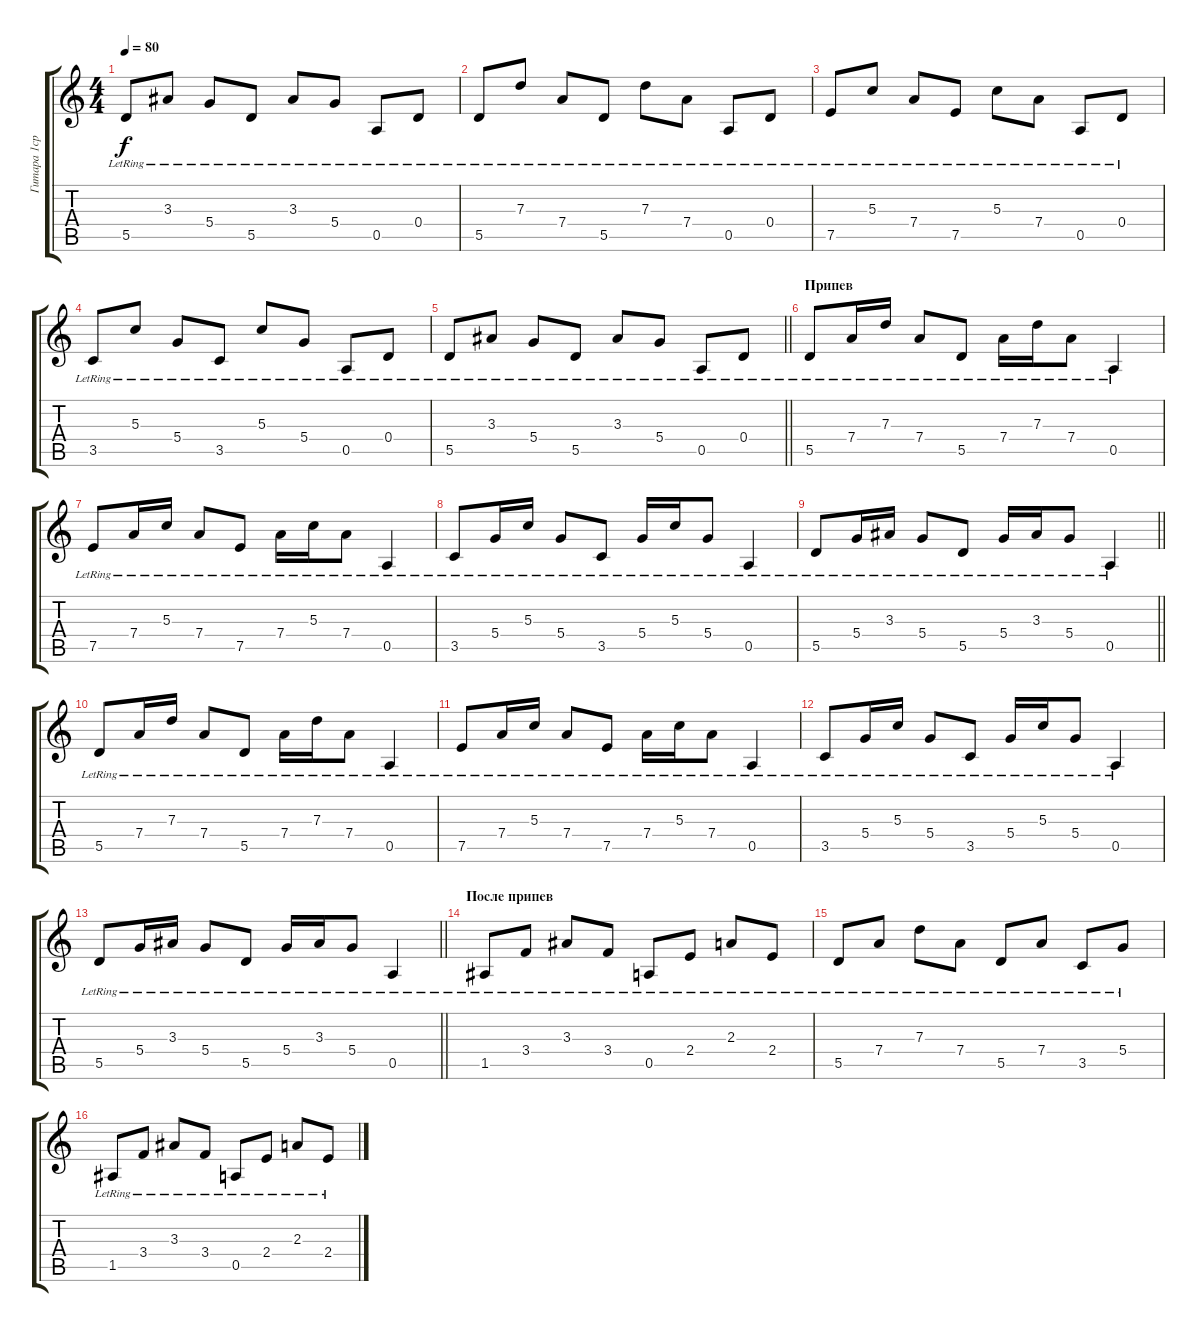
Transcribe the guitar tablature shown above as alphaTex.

\track ("Гитара 1сритм партия" "Гитара 1ср") {instrument acousticguitarsteel}
\staff {score tabs}
\tuning (E4 B3 G3 D3 A2 E2) {hide}
\ts (4 4)
\tempo 80
\clef g2
\ks c
5.5{lr}.8{dy f} 3.3{lr}.8 5.4{lr}.8 5.5{lr}.8 3.3{lr}.8 5.4{lr}.8 0.5{lr}.8 0.4{lr}.8 |
5.5{lr}.8 7.3{lr}.8 7.4{lr}.8 5.5{lr}.8 7.3{lr}.8 7.4{lr}.8 0.5{lr}.8 0.4{lr}.8 |
7.5{lr}.8 5.3{lr}.8 7.4{lr}.8 7.5{lr}.8 5.3{lr}.8 7.4{lr}.8 0.5{lr}.8 0.4{lr}.8 |
3.5{lr}.8 5.3{lr}.8 5.4{lr}.8 3.5{lr}.8 5.3{lr}.8 5.4{lr}.8 0.5{lr}.8 0.4{lr}.8 |
\barLineRight lightlight
5.5{lr}.8 3.3{lr}.8 5.4{lr}.8 5.5{lr}.8 3.3{lr}.8 5.4{lr}.8 0.5{lr}.8 0.4{lr}.8 |
\section ("" "Припев")
5.5{lr}.8 7.4{lr}.16 7.3{lr}.16 7.4{lr}.8 5.5{lr}.8 7.4{lr}.16 7.3{lr}.16 7.4{lr}.8 0.5{lr}.4 |
7.5{lr}.8 7.4{lr}.16 5.3{lr}.16 7.4{lr}.8 7.5{lr}.8 7.4{lr}.16 5.3{lr}.16 7.4{lr}.8 0.5{lr}.4 |
3.5{lr}.8 5.4{lr}.16 5.3{lr}.16 5.4{lr}.8 3.5{lr}.8 5.4{lr}.16 5.3{lr}.16 5.4{lr}.8 0.5{lr}.4 |
\barLineRight lightlight
5.5{lr}.8 5.4{lr}.16 3.3{lr}.16 5.4{lr}.8 5.5{lr}.8 5.4{lr}.16 3.3{lr}.16 5.4{lr}.8 0.5{lr}.4 |
5.5{lr}.8 7.4{lr}.16 7.3{lr}.16 7.4{lr}.8 5.5{lr}.8 7.4{lr}.16 7.3{lr}.16 7.4{lr}.8 0.5{lr}.4 |
7.5{lr}.8 7.4{lr}.16 5.3{lr}.16 7.4{lr}.8 7.5{lr}.8 7.4{lr}.16 5.3{lr}.16 7.4{lr}.8 0.5{lr}.4 |
3.5{lr}.8 5.4{lr}.16 5.3{lr}.16 5.4{lr}.8 3.5{lr}.8 5.4{lr}.16 5.3{lr}.16 5.4{lr}.8 0.5{lr}.4 |
\barLineRight lightlight
5.5{lr}.8 5.4{lr}.16 3.3{lr}.16 5.4{lr}.8 5.5{lr}.8 5.4{lr}.16 3.3{lr}.16 5.4{lr}.8 0.5{lr}.4 |
\section ("" "После припев")
1.5{lr}.8 3.4{lr}.8 3.3{lr}.8 3.4{lr}.8 0.5{lr}.8 2.4{lr}.8 2.3{lr}.8 2.4{lr}.8 |
5.5{lr}.8 7.4{lr}.8 7.3{lr}.8 7.4{lr}.8 5.5{lr}.8 7.4{lr}.8 3.5{lr}.8 5.4{lr}.8 |
1.5{lr}.8 3.4{lr}.8 3.3{lr}.8 3.4{lr}.8 0.5{lr}.8 2.4{lr}.8 2.3{lr}.8 2.4{lr}.8
